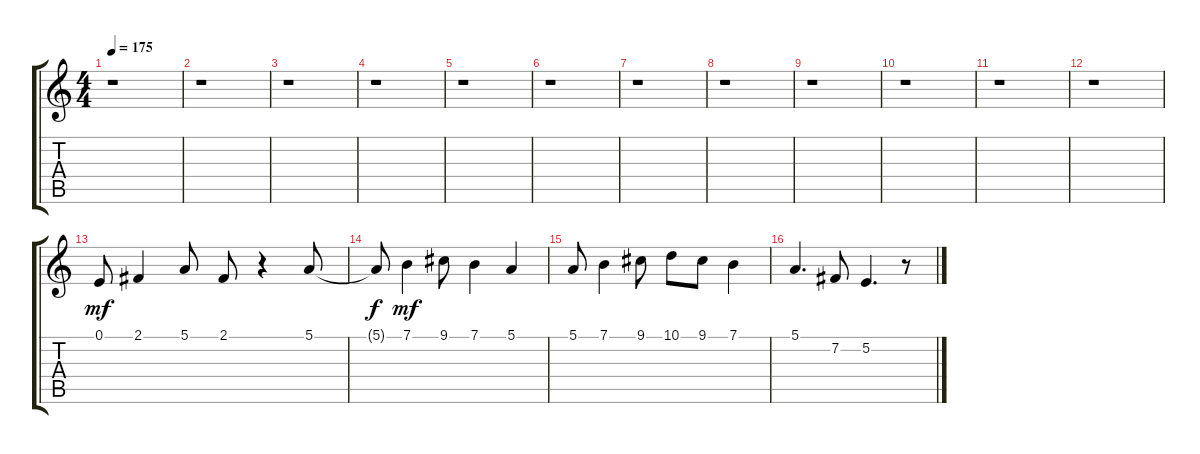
\track "" {instrument trumpet}
\staff {score tabs}
\tuning (E4 B3 G3 D3 A2 E2) {hide}
\ts (4 4)
\tempo 175
\clef g2
\ks c
r.1{dy f} |
r.1 |
r.1 |
r.1 |
r.1 |
r.1 |
r.1 |
r.1 |
r.1 |
r.1 |
r.1 |
r.1 |
0.1.8{dy mf} 2.1.4 5.1.8 2.1.8 r.4 5.1.8 |
5.1{t}.8{dy f} 7.1.4{dy mf} 9.1.8 7.1.4 5.1.4 |
5.1.8 7.1.4 9.1.8 10.1.8 9.1.8 7.1.4 |
5.1.4{d} 7.2.8 5.2.4{d} r.8
